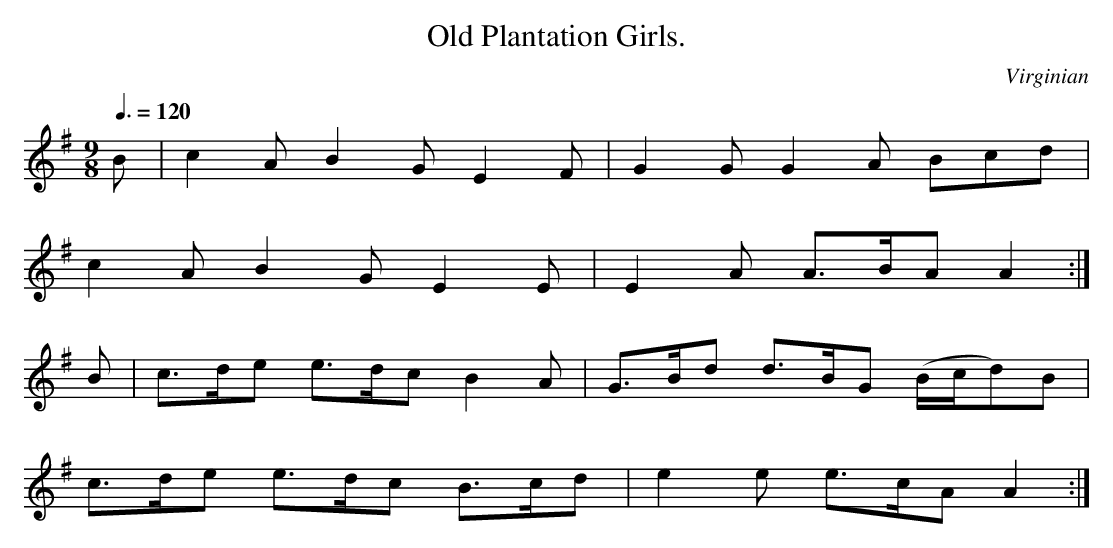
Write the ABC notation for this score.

X:1
T:Old Plantation Girls.
C:Virginian % Aird's note
M:9/8
L:1/8
Q:3/8=120
K:A Dorian
B | c2A B2G E2F | G2G G2A Bcd |
 c2A B2G E2E | E2A A>BA A2 :|
B | c>de e>dc B2A | G>Bd d>BG (B/c/d)B |
 c>de e>dc B>cd | e2e e>cA A2 :|
